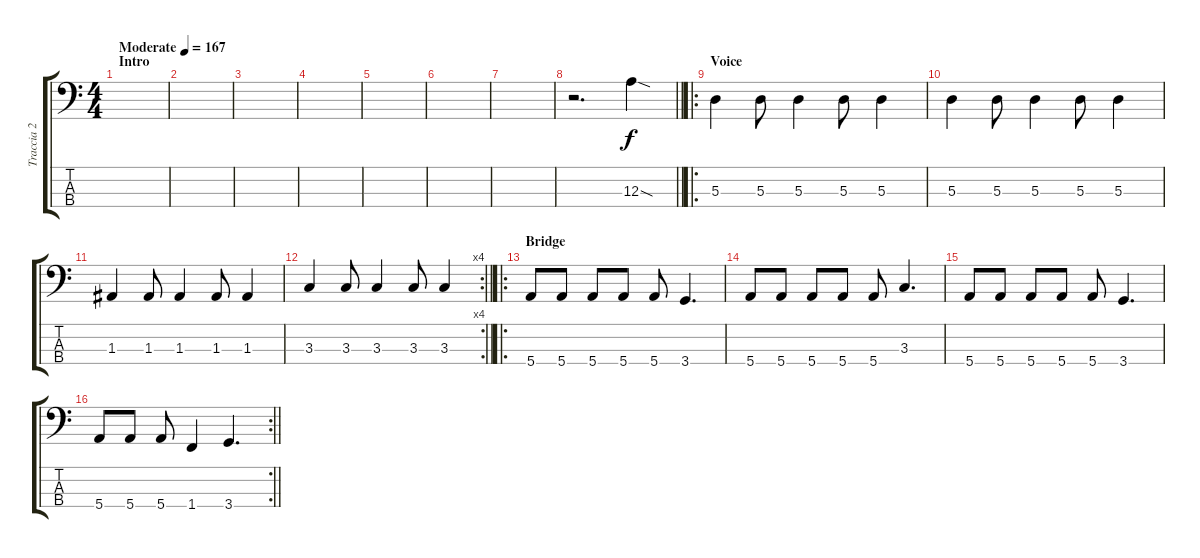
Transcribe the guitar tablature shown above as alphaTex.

\track ("Traccia 2" "Traccia 2") {instrument electricbassfinger}
\staff {score tabs}
\tuning (G2 D2 A1 E1) {hide}
\ts (4 4)
\section ("" "Intro")
\tempo (167 "Moderate")
\clef f4
\ks c
|
|
|
|
|
|
|
\barLineRight lightlight
r.2{d} 12.3{sod}.4 |
\ro
\section ("" "Voice")
5.3.4 5.3.8 5.3.4 5.3.8 5.3.4 |
5.3.4 5.3.8 5.3.4 5.3.8 5.3.4 |
1.3.4 1.3.8 1.3.4 1.3.8 1.3.4 |
\rc 4
\barLineRight lightlight
3.3.4 3.3.8 3.3.4 3.3.8 3.3.4 |
\ro
\section ("" "Bridge")
5.4.8 5.4.8 5.4.8 5.4.8 5.4.8 3.4.4{d} |
5.4.8 5.4.8 5.4.8 5.4.8 5.4.8 3.3.4{d} |
5.4.8 5.4.8 5.4.8 5.4.8 5.4.8 3.4.4{d} |
\rc 2
\barLineRight lightlight
5.4.8 5.4.8 5.4.8 1.4.4 3.4.4{d}
